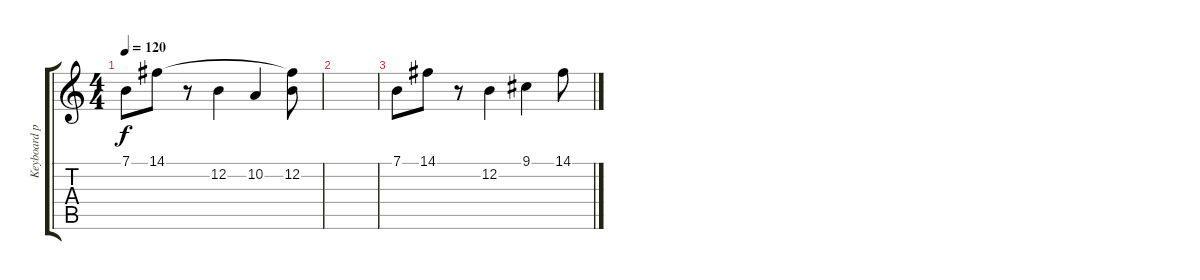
\track ("Keyboard pianos" "Keyboard p") {instrument electricgrandpiano}
\staff {score tabs}
\tuning (E4 B3 G3 D3 A2 E2) {hide}
\ts (4 4)
\tempo 120
\clef g2
\ks c
7.1.8{dy f} 14.1.8 r.8 12.2.4 10.2.4 (14.1{t} 12.2).8 |
|
7.1.8 14.1.8 r.8 12.2.4 9.1.4 14.1.8
